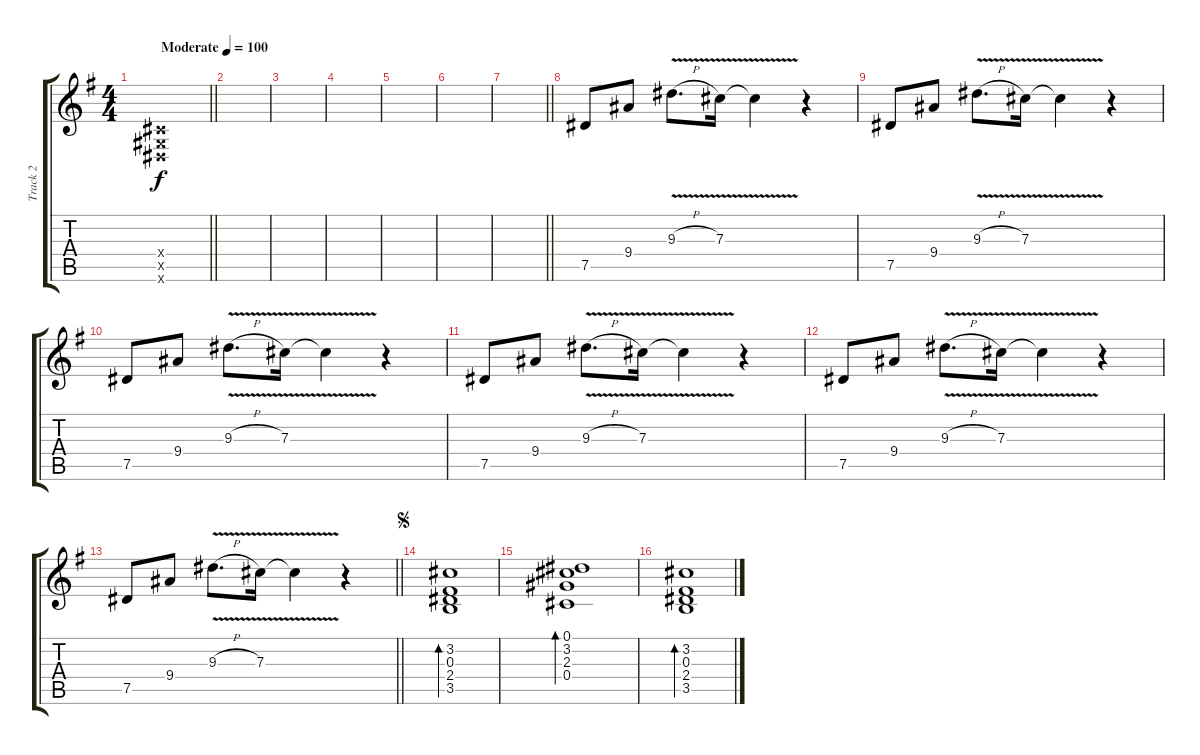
\track ("Track 2" "Track 2") {instrument acousticguitarsteel}
\staff {score tabs}
\tuning (Eb4 Bb3 Gb3 Db3 Ab2 Eb2) {hide}
\ts (4 4)
\tempo (100 "Moderate")
\clef g2
\barLineRight lightlight
\ks g
(0.4{x} 0.5{x} 0.6{x}).1{dy f instrument acousticguitarsteel} |
|
|
|
|
|
\barLineRight lightlight
|
7.5.8 9.4.8 9.3{v h}.8{d} 7.3{v}.16 7.3{t}.4 r.4 |
7.5.8 9.4.8 9.3{v h}.8{d} 7.3{v}.16 7.3{t}.4 r.4 |
7.5.8 9.4.8 9.3{v h}.8{d} 7.3{v}.16 7.3{t}.4 r.4 |
7.5.8 9.4.8 9.3{v h}.8{d} 7.3{v}.16 7.3{t}.4 r.4 |
7.5.8 9.4.8 9.3{v h}.8{d} 7.3{v}.16 7.3{t}.4 r.4 |
\barLineRight lightlight
7.5.8 9.4.8 9.3{v h}.8{d} 7.3{v}.16 7.3{t}.4 r.4 |
\jump segno
(3.2 0.3 2.4 3.5).1{bd 120} |
(0.1 3.2 2.3 0.4).1{bd 120} |
(3.2 0.3 2.4 3.5).1{bd 120}
